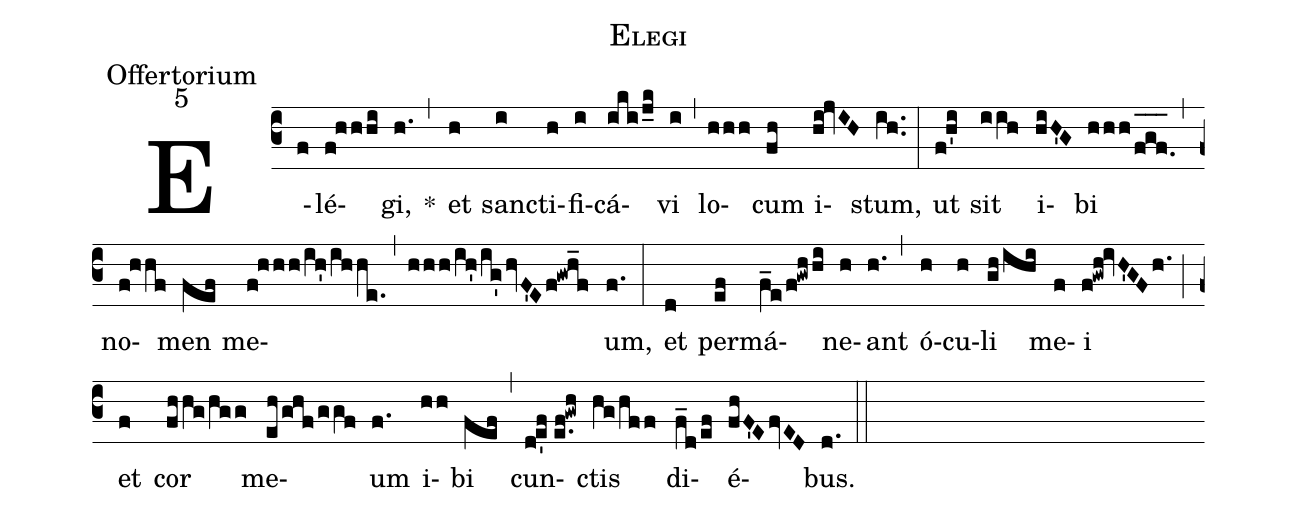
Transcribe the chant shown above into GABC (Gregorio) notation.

name:Elegi;
office-part:Offertorium;
mode:5;
%%
(c3) E(f)lé(f!hhhi)gi,(h.) *(,) et(h) san(i)cti(h)fi(i)cá(iki/j_k)vi(i) (,) lo(hhh)cum(fh) i(hi!jvIH)stum,(ih..) (:) ut(f!h'i) sit(iih) i(hiH'G)bi(hhh/f_[oh:h]g_[oh:h]f._[oh:h]) (,) no(f!hhf)men(fef) me(f!hhh/ih'/ihhe.)(,)(hhh/ih'/ig'hvF'Ef!gwh_f)um,(f.) (:) et(d) per(ef)má(f_e/f!gwhhi)ne(h)ant(h.) (,) ó(h)cu(h)li(gh/ihi) me(f)i(f!gwh!ivH'GFh.) (;) et(f) cor(fhhg/hgg) me(eh/ghf/ggf)um(f.) i(hh)bi(fef) (,) cun(de'f//e.f!gwh)ctis(hg/hff) di(f_d/ef)é(fhF'EfvED)bus.(d.) (::)
